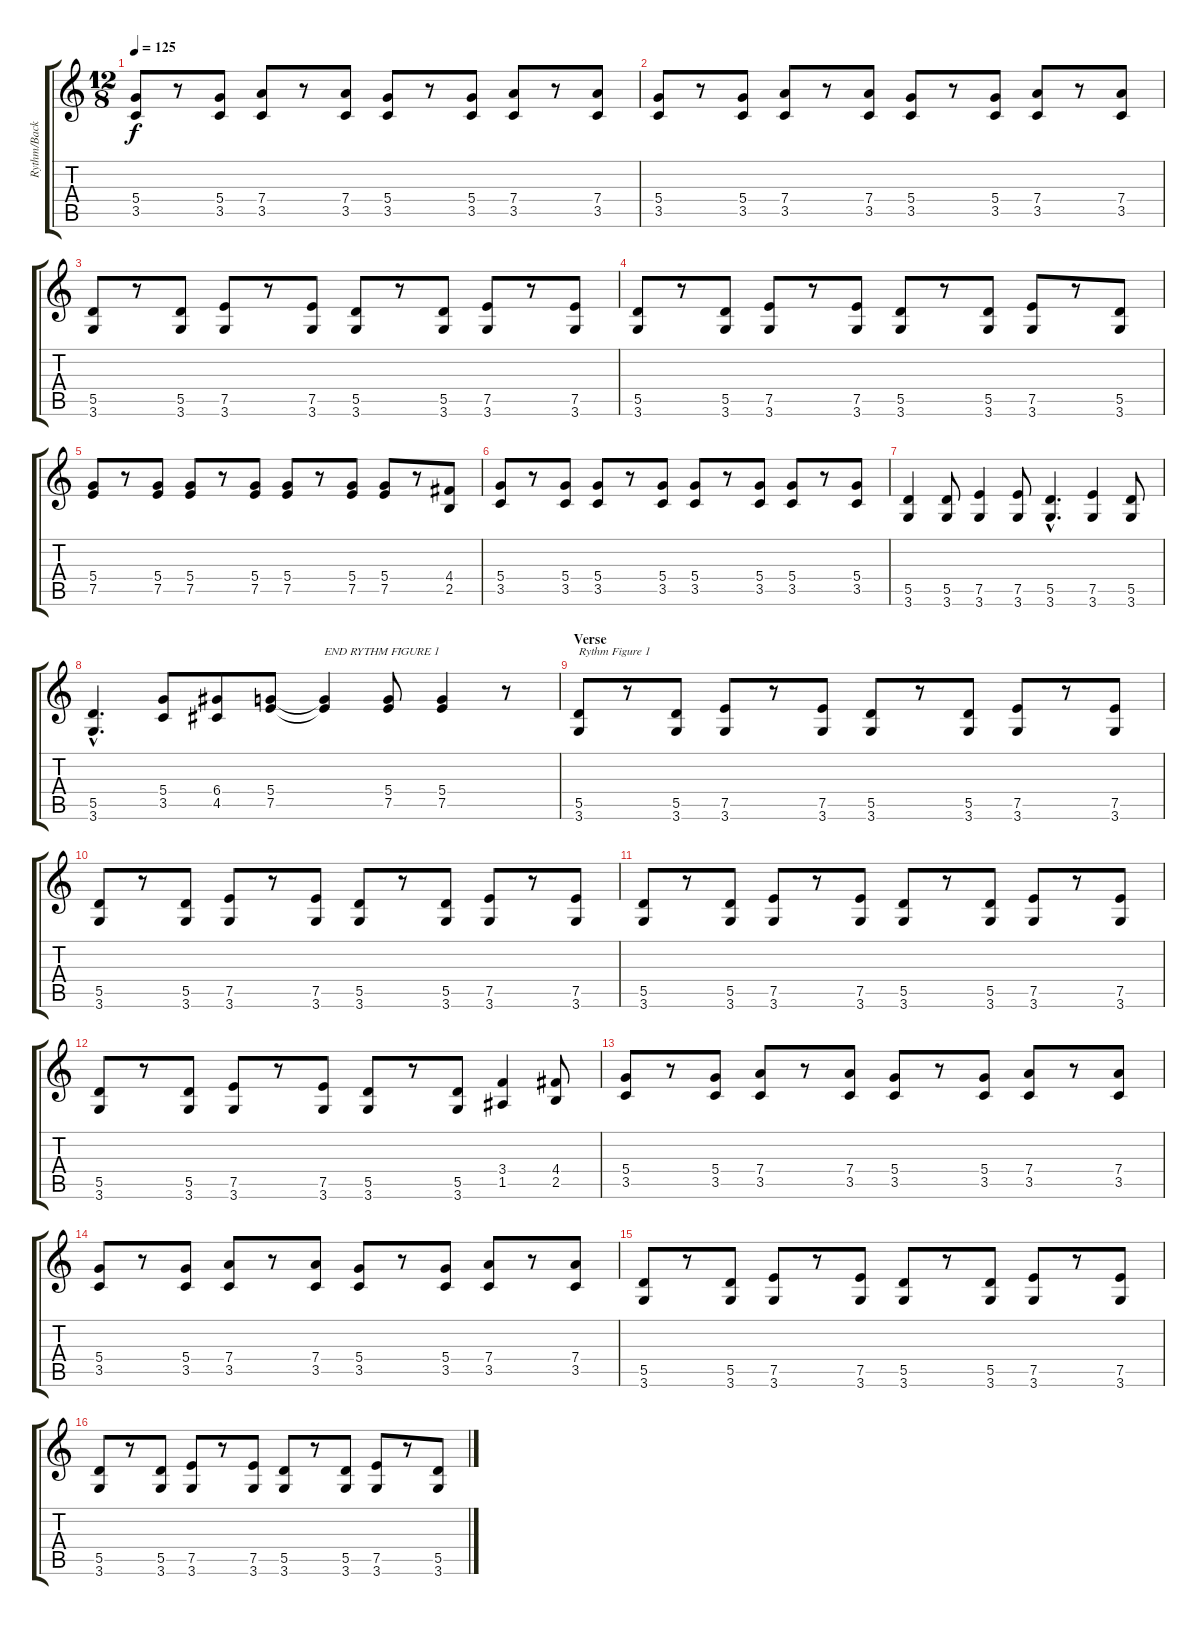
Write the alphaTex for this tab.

\track ("Rythm/Backing Guitar" "Rythm/Back") {instrument distortionguitar}
\staff {score tabs}
\tuning (E4 B3 G3 D3 A2 E2) {hide}
\ts (12 8)
\tempo 125
\clef g2
\ks c
(5.4 3.5).8{dy f} r.8 (5.4 3.5).8 (7.4 3.5).8 r.8 (7.4 3.5).8 (5.4 3.5).8 r.8 (5.4 3.5).8 (7.4 3.5).8 r.8 (7.4 3.5).8 |
(5.4 3.5).8 r.8 (5.4 3.5).8 (7.4 3.5).8 r.8 (7.4 3.5).8 (5.4 3.5).8 r.8 (5.4 3.5).8 (7.4 3.5).8 r.8 (7.4 3.5).8 |
(5.5 3.6).8 r.8 (5.5 3.6).8 (7.5 3.6).8 r.8 (7.5 3.6).8 (5.5 3.6).8 r.8 (5.5 3.6).8 (7.5 3.6).8 r.8 (7.5 3.6).8 |
(5.5 3.6).8 r.8 (5.5 3.6).8 (7.5 3.6).8 r.8 (7.5 3.6).8 (5.5 3.6).8 r.8 (5.5 3.6).8 (7.5 3.6).8 r.8 (5.5 3.6).8 |
(5.4 7.5).8 r.8 (5.4 7.5).8 (5.4 7.5).8 r.8 (5.4 7.5).8 (5.4 7.5).8 r.8 (5.4 7.5).8 (5.4 7.5).8 r.8 (4.4 2.5).8 |
(5.4 3.5).8 r.8 (5.4 3.5).8 (5.4 3.5).8 r.8 (5.4 3.5).8 (5.4 3.5).8 r.8 (5.4 3.5).8 (5.4 3.5).8 r.8 (5.4 3.5).8 |
(5.5 3.6).4 (5.5 3.6).8 (7.5 3.6).4 (7.5 3.6).8 (5.5{hac} 3.6{hac}).4{d} (7.5 3.6).4 (5.5 3.6).8 |
(5.5{hac} 3.6{hac}).4{d} (5.4 3.5).8 (6.4 4.5).8 (5.4 7.5).8 (5.4{t} 7.5{t}).4{txt "END RYTHM FIGURE 1"} (5.4 7.5).8 (5.4 7.5).4 r.8 |
\section ("" "Verse")
(5.5 3.6).8{txt "Rythm Figure 1"} r.8 (5.5 3.6).8 (7.5 3.6).8 r.8 (7.5 3.6).8 (5.5 3.6).8 r.8 (5.5 3.6).8 (7.5 3.6).8 r.8 (7.5 3.6).8 |
(5.5 3.6).8 r.8 (5.5 3.6).8 (7.5 3.6).8 r.8 (7.5 3.6).8 (5.5 3.6).8 r.8 (5.5 3.6).8 (7.5 3.6).8 r.8 (7.5 3.6).8 |
(5.5 3.6).8 r.8 (5.5 3.6).8 (7.5 3.6).8 r.8 (7.5 3.6).8 (5.5 3.6).8 r.8 (5.5 3.6).8 (7.5 3.6).8 r.8 (7.5 3.6).8 |
(5.5 3.6).8 r.8 (5.5 3.6).8 (7.5 3.6).8 r.8 (7.5 3.6).8 (5.5 3.6).8 r.8 (5.5 3.6).8 (3.4 1.5).4 (4.4 2.5).8 |
(5.4 3.5).8 r.8 (5.4 3.5).8 (7.4 3.5).8 r.8 (7.4 3.5).8 (5.4 3.5).8 r.8 (5.4 3.5).8 (7.4 3.5).8 r.8 (7.4 3.5).8 |
(5.4 3.5).8 r.8 (5.4 3.5).8 (7.4 3.5).8 r.8 (7.4 3.5).8 (5.4 3.5).8 r.8 (5.4 3.5).8 (7.4 3.5).8 r.8 (7.4 3.5).8 |
(5.5 3.6).8 r.8 (5.5 3.6).8 (7.5 3.6).8 r.8 (7.5 3.6).8 (5.5 3.6).8 r.8 (5.5 3.6).8 (7.5 3.6).8 r.8 (7.5 3.6).8 |
(5.5 3.6).8 r.8 (5.5 3.6).8 (7.5 3.6).8 r.8 (7.5 3.6).8 (5.5 3.6).8 r.8 (5.5 3.6).8 (7.5 3.6).8 r.8 (5.5 3.6).8
